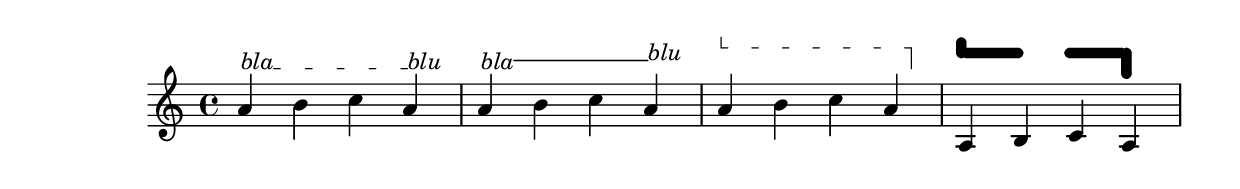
%% DO NOT EDIT this file manually; it is automatically
%% generated from LSR http://lsr.dsi.unimi.it
%% Make any changes in LSR itself, or in Documentation/snippets/new/ ,
%% and then run scripts/auxiliar/makelsr.py
%%
%% This file is in the public domain.
\version "2.14.2"

\header {
  lsrtags = "text, tweaks-and-overrides, expressive-marks"

%% Translation of GIT committish: b482c3e5b56c3841a88d957e0ca12964bd3e64fa
  texidoces = "
Las instrucciones @code{\\startTextSpan} y @code{\\stopTextSpan}
permiten la creación de elementos de extensión textuales tan
fácilmente como indicaciones de pedal u
octavaciones. Sobreescribimos ciertas propiedades del objeto
@code{TextSpanner} para modificar su salida.

"
  doctitlees = "Crear elementos de extensión textuales"

  texidoc = "
The @code{\\startTextSpan} and @code{\\stopTextSpan} commands allow the
creation of text spanners as easily as pedal indications or
octavations. Override some properties of the @code{TextSpanner} object
to modify its output.

"
  doctitle = "Creating text spanners"
} % begin verbatim


\paper { ragged-right = ##f }

\relative c'' {
  \override TextSpanner #'(bound-details left text) = #"bla"
  \override TextSpanner #'(bound-details right text) = #"blu"
  a4 \startTextSpan
  b4 c
  a4 \stopTextSpan

  \override TextSpanner #'style = #'line
  \once \override TextSpanner
    #'(bound-details left stencil-align-dir-y) = #CENTER
  a4 \startTextSpan
  b4 c
  a4 \stopTextSpan

  \override TextSpanner #'style = #'dashed-line
  \override TextSpanner #'(bound-details left text) =
    \markup { \draw-line #'(0 . 1) }
  \override TextSpanner #'(bound-details right text) =
    \markup { \draw-line #'(0 . -2) }
  \once \override TextSpanner #'(bound-details right padding) = #-2

  a4 \startTextSpan
  b4 c
  a4 \stopTextSpan

  \set Staff.middleCPosition = #-13
  \override TextSpanner #'dash-period = #10
  \override TextSpanner #'dash-fraction = #0.5
  \override TextSpanner #'thickness = #10
  a4 \startTextSpan
  b4 c
  a4 \stopTextSpan
}

